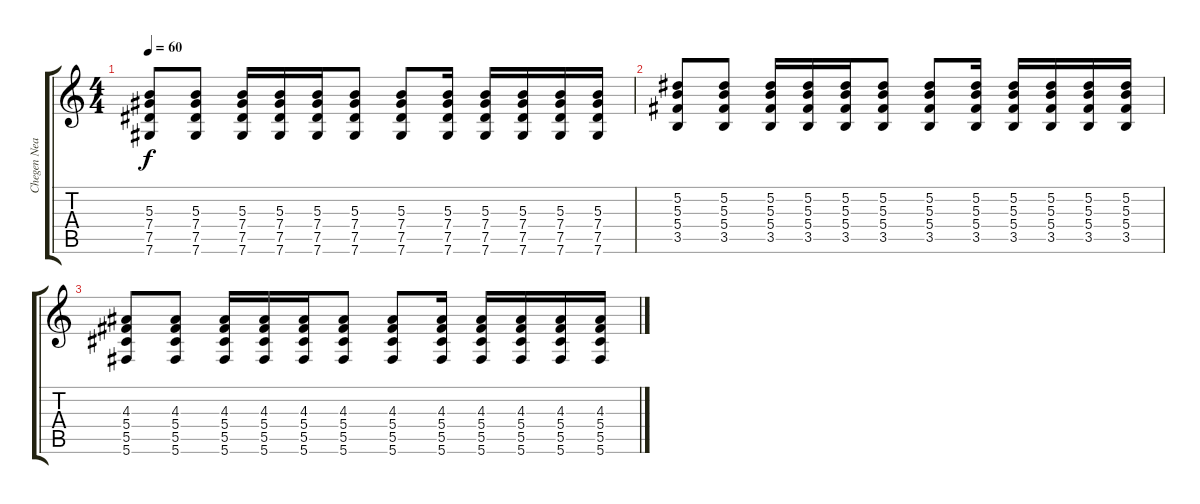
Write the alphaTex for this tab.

\track ("Chegen Nears" "Chegen Nea") {instrument electricguitarjazz}
\staff {score tabs}
\tuning (Eb4 Bb3 Gb3 Db3 Ab2 Db2) {hide}
\ts (4 4)
\tempo 60
\clef g2
\ks c
(5.3 7.4 7.5 7.6).8{dy f} (5.3 7.4 7.5 7.6).8 (5.3 7.4 7.5 7.6).16 (5.3 7.4 7.5 7.6).16 (5.3 7.4 7.5 7.6).16 (5.3 7.4 7.5 7.6).8 (5.3 7.4 7.5 7.6).8 (5.3 7.4 7.5 7.6).16 (5.3 7.4 7.5 7.6).16 (5.3 7.4 7.5 7.6).16 (5.3 7.4 7.5 7.6).16 (5.3 7.4 7.5 7.6).16 |
(5.2 5.3 5.4 3.5).8 (5.2 5.3 5.4 3.5).8 (5.2 5.3 5.4 3.5).16 (5.2 5.3 5.4 3.5).16 (5.2 5.3 5.4 3.5).16 (5.2 5.3 5.4 3.5).8 (5.2 5.3 5.4 3.5).8 (5.2 5.3 5.4 3.5).16 (5.2 5.3 5.4 3.5).16 (5.2 5.3 5.4 3.5).16 (5.2 5.3 5.4 3.5).16 (5.2 5.3 5.4 3.5).16 |
(4.3 5.4 5.5 5.6).8 (4.3 5.4 5.5 5.6).8 (4.3 5.4 5.5 5.6).16 (4.3 5.4 5.5 5.6).16 (4.3 5.4 5.5 5.6).16 (4.3 5.4 5.5 5.6).8 (4.3 5.4 5.5 5.6).8 (4.3 5.4 5.5 5.6).16 (4.3 5.4 5.5 5.6).16 (4.3 5.4 5.5 5.6).16 (4.3 5.4 5.5 5.6).16 (4.3 5.4 5.5 5.6).16
